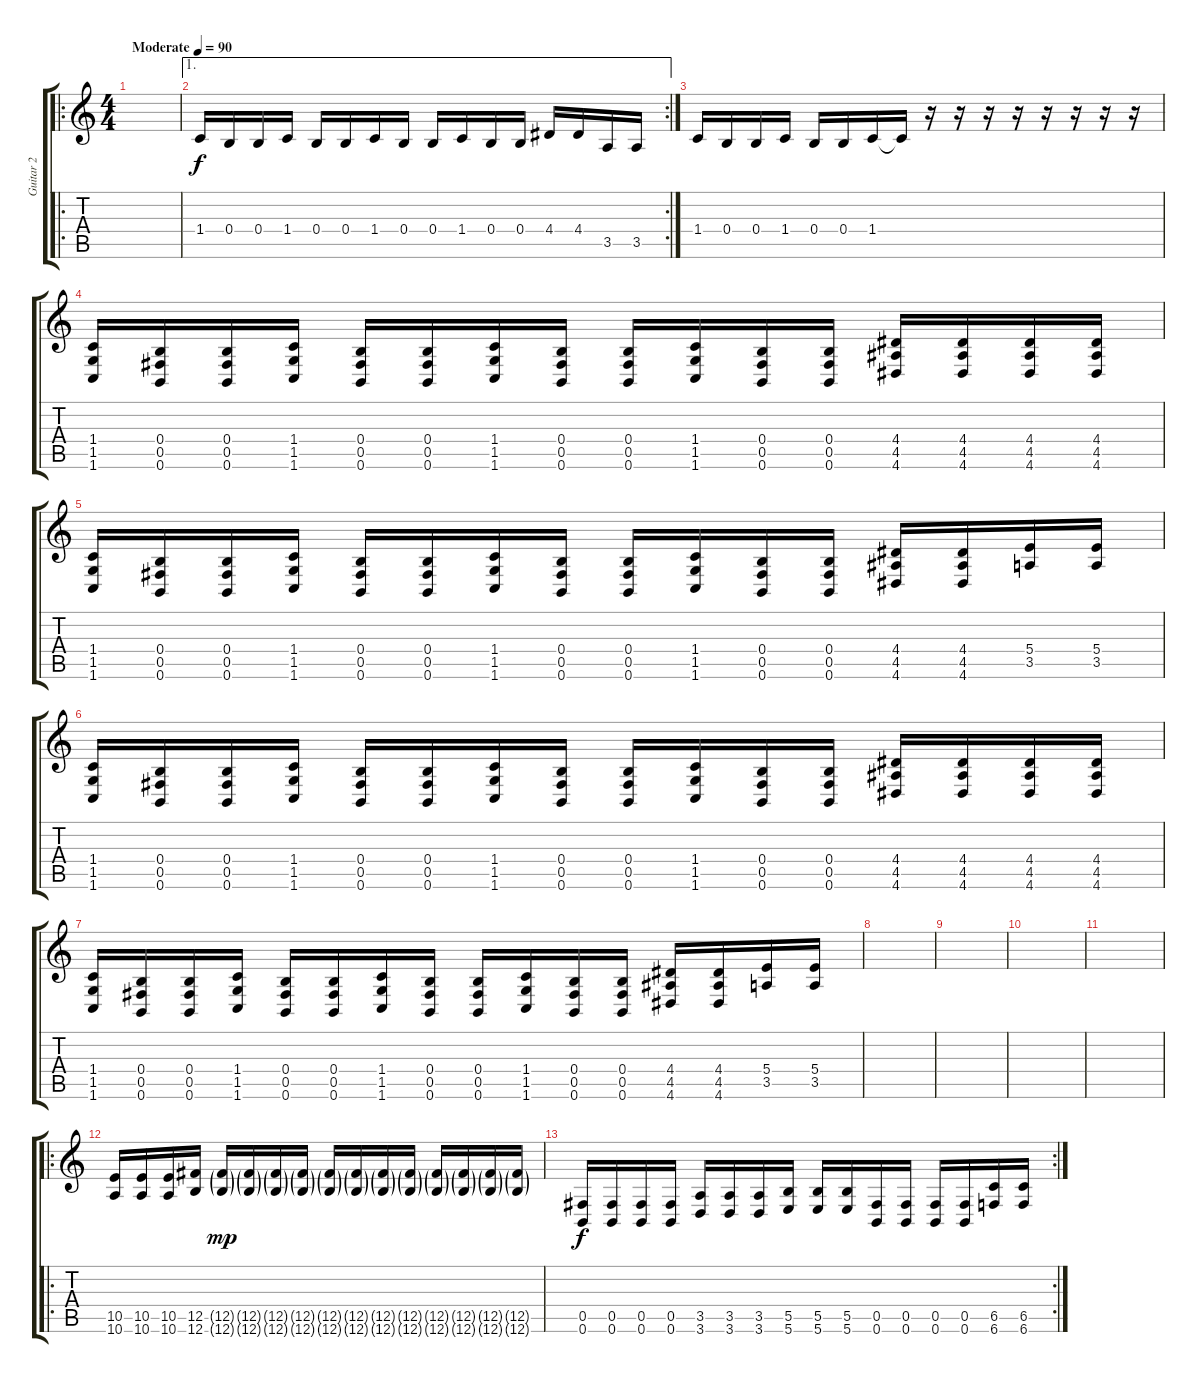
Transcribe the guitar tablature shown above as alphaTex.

\track ("Guitar 2" "Guitar 2") {instrument distortionguitar}
\staff {score tabs}
\tuning (Db4 Ab3 E3 B2 Gb2 B1) {hide}
\ro
\ts (4 4)
\tempo (90 "Moderate")
\clef g2
\ks c
|
\ae 1
\rc 2
1.4.16 0.4.16 0.4.16 1.4.16 0.4.16 0.4.16 1.4.16 0.4.16 0.4.16 1.4.16 0.4.16 0.4.16 4.4.16 4.4.16 3.5.16 3.5.16 |
1.4.16 0.4.16 0.4.16 1.4.16 0.4.16 0.4.16 1.4.16 1.4{t}.16 r.16 r.16 r.16 r.16 r.16 r.16 r.16 r.16 |
(1.4 1.5 1.6).16 (0.4 0.5 0.6).16 (0.4 0.5 0.6).16 (1.4 1.5 1.6).16 (0.4 0.5 0.6).16 (0.4 0.5 0.6).16 (1.4 1.5 1.6).16 (0.4 0.5 0.6).16 (0.4 0.5 0.6).16 (1.4 1.5 1.6).16 (0.4 0.5 0.6).16 (0.4 0.5 0.6).16 (4.4 4.5 4.6).16 (4.4 4.5 4.6).16 (4.4 4.5 4.6).16 (4.4 4.5 4.6).16 |
(1.4 1.5 1.6).16 (0.4 0.5 0.6).16 (0.4 0.5 0.6).16 (1.4 1.5 1.6).16 (0.4 0.5 0.6).16 (0.4 0.5 0.6).16 (1.4 1.5 1.6).16 (0.4 0.5 0.6).16 (0.4 0.5 0.6).16 (1.4 1.5 1.6).16 (0.4 0.5 0.6).16 (0.4 0.5 0.6).16 (4.4 4.5 4.6).16 (4.4 4.5 4.6).16 (5.4 3.5).16 (5.4 3.5).16 |
(1.4 1.5 1.6).16 (0.4 0.5 0.6).16 (0.4 0.5 0.6).16 (1.4 1.5 1.6).16 (0.4 0.5 0.6).16 (0.4 0.5 0.6).16 (1.4 1.5 1.6).16 (0.4 0.5 0.6).16 (0.4 0.5 0.6).16 (1.4 1.5 1.6).16 (0.4 0.5 0.6).16 (0.4 0.5 0.6).16 (4.4 4.5 4.6).16 (4.4 4.5 4.6).16 (4.4 4.5 4.6).16 (4.4 4.5 4.6).16 |
(1.4 1.5 1.6).16 (0.4 0.5 0.6).16 (0.4 0.5 0.6).16 (1.4 1.5 1.6).16 (0.4 0.5 0.6).16 (0.4 0.5 0.6).16 (1.4 1.5 1.6).16 (0.4 0.5 0.6).16 (0.4 0.5 0.6).16 (1.4 1.5 1.6).16 (0.4 0.5 0.6).16 (0.4 0.5 0.6).16 (4.4 4.5 4.6).16 (4.4 4.5 4.6).16 (5.4 3.5).16 (5.4 3.5).16 |
|
|
|
|
\ro
(10.5 10.6).16{volume 13 instrument distortionguitar} (10.5 10.6).16 (10.5 10.6).16 (12.5 12.6).16 (12.5{g} 12.6{g}).16{dy mp} (12.5{g} 12.6{g}).16 (12.5{g} 12.6{g}).16 (12.5{g} 12.6{g}).16 (12.5{g} 12.6{g}).16 (12.5{g} 12.6{g}).16 (12.5{g} 12.6{g}).16 (12.5{g} 12.6{g}).16 (12.5{g} 12.6{g}).16 (12.5{g} 12.6{g}).16 (12.5{g} 12.6{g}).16 (12.5{g} 12.6{g}).16 |
\rc 2
(0.5 0.6).16{dy f} (0.5 0.6).16 (0.5 0.6).16 (0.5 0.6).16 (3.5 3.6).16 (3.5 3.6).16 (3.5 3.6).16 (5.5 5.6).16 (5.5 5.6).16 (5.5 5.6).16 (0.5 0.6).16 (0.5 0.6).16 (0.5 0.6).16 (0.5 0.6).16 (6.5 6.6).16 (6.5 6.6).16
